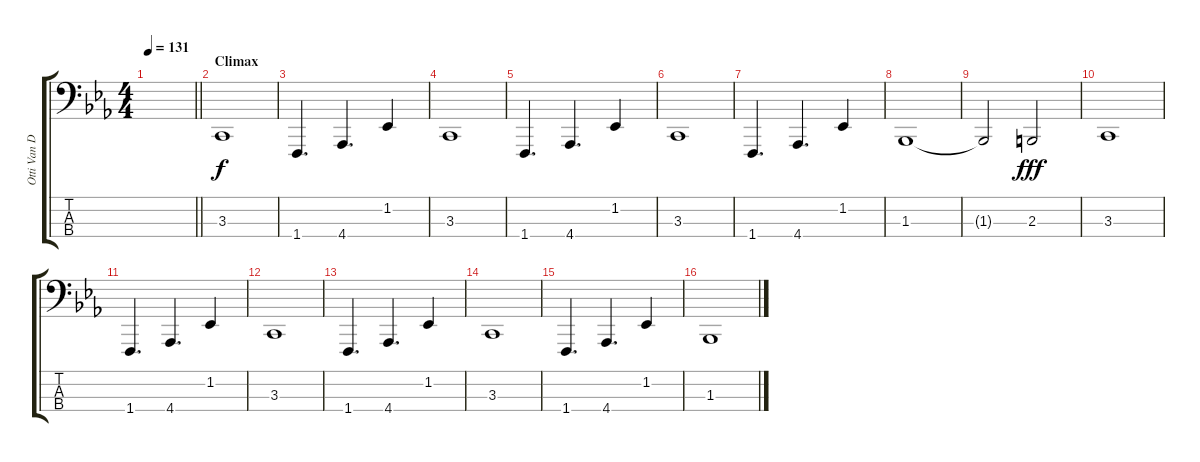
\track ("Otti Van Der Werf (Bass)" "Otti Van D") {instrument lead2sawtooth}
\staff {score tabs}
\tuning (G2 D2 A1 E1) {hide}
\ts (4 4)
\tempo 131
\clef f4
\barLineRight lightlight
\ks cminor
|
\section ("" "Climax")
3.3.1 |
1.4.4{d} 4.4.4{d} 1.2.4 |
3.3.1 |
1.4.4{d} 4.4.4{d} 1.2.4 |
3.3.1 |
1.4.4{d} 4.4.4{d} 1.2.4 |
1.3.1 |
1.3{t}.2{dy f} 2.3.2{dy fff} |
3.3.1 |
1.4.4{d} 4.4.4{d} 1.2.4 |
3.3.1 |
1.4.4{d} 4.4.4{d} 1.2.4 |
3.3.1 |
1.4.4{d} 4.4.4{d} 1.2.4 |
1.3.1
